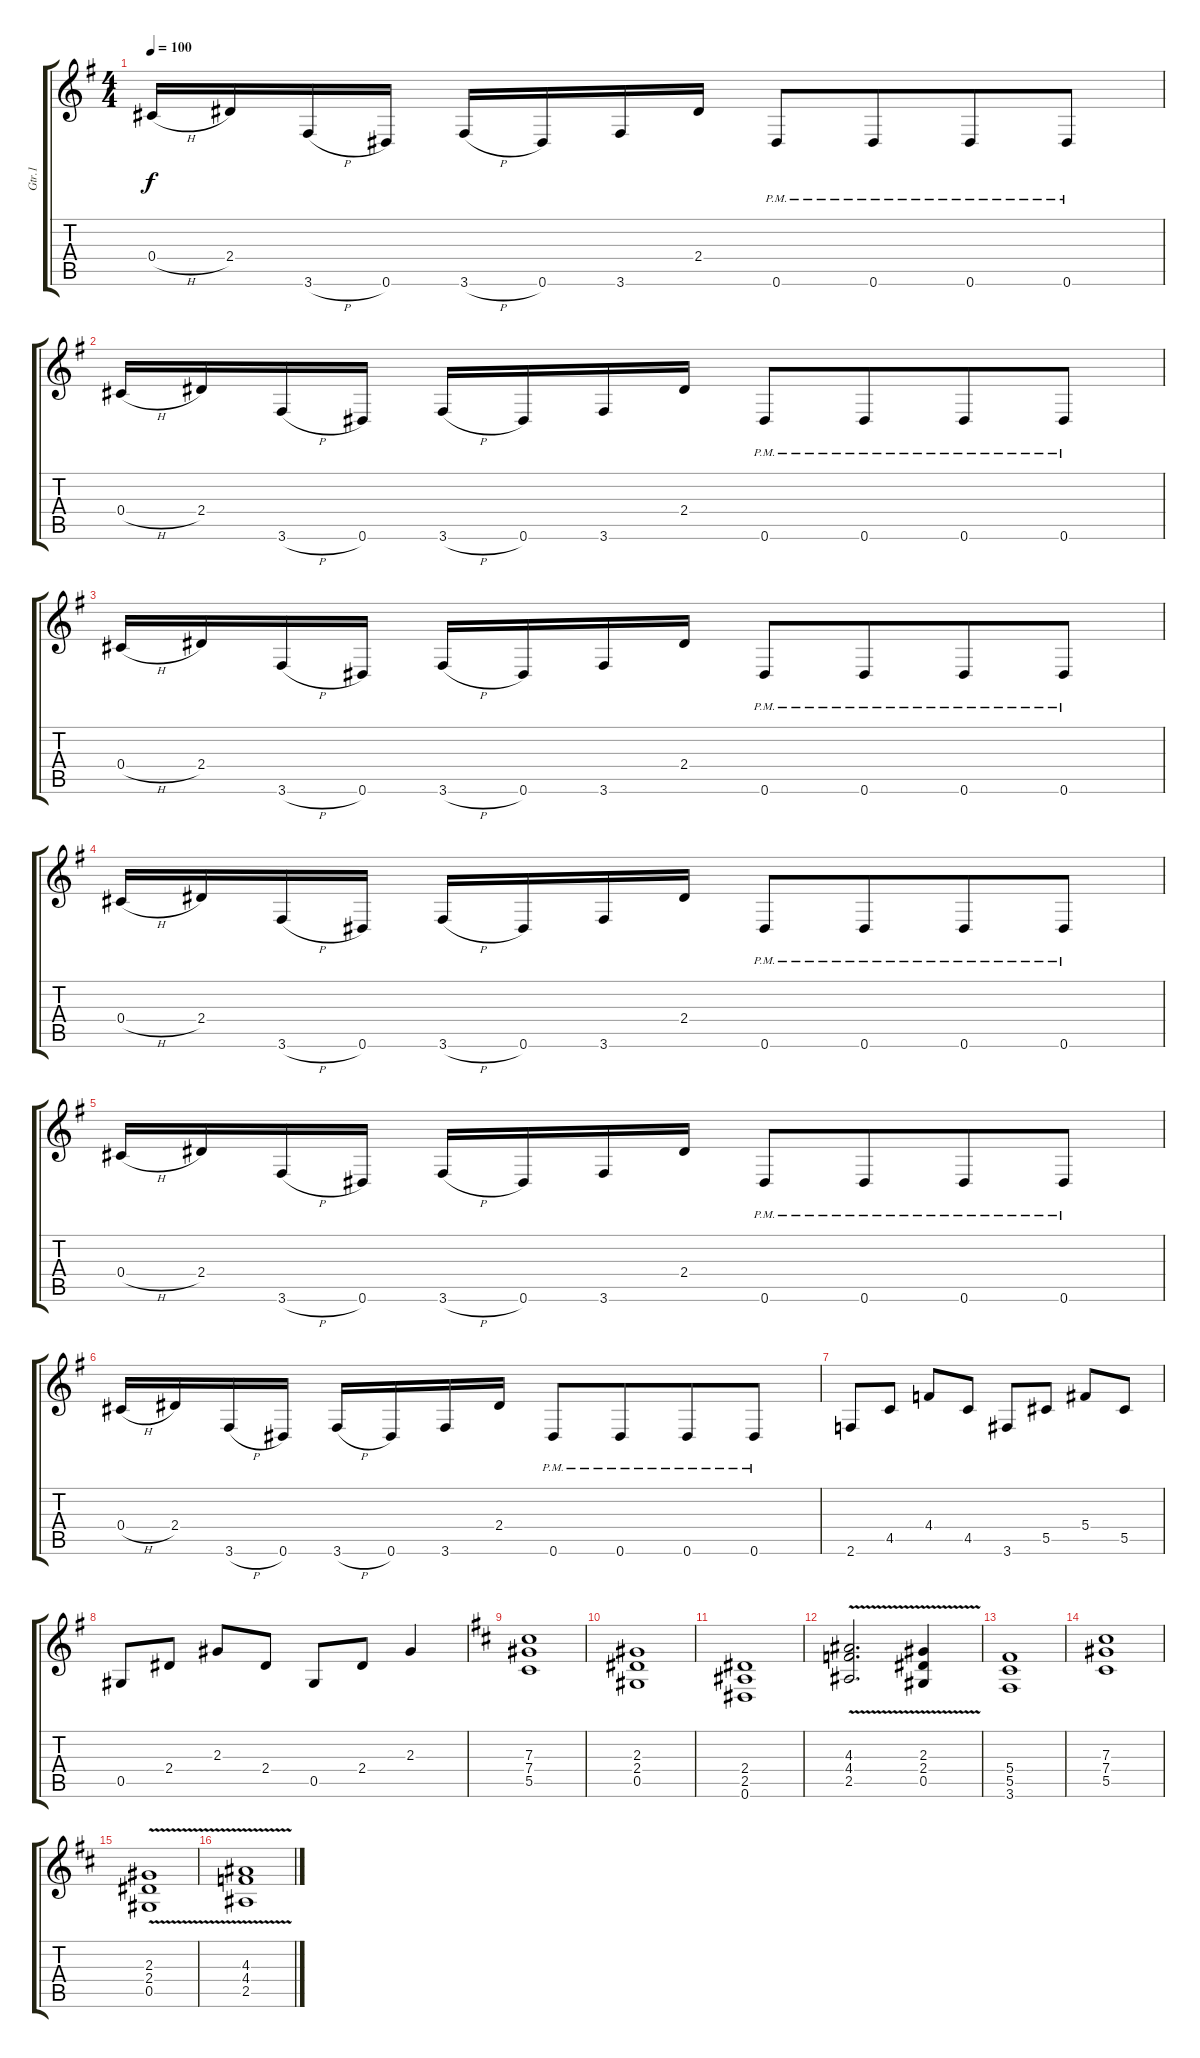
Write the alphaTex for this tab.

\track ("Gtr.1" "Gtr.1") {instrument overdrivenguitar}
\staff {score tabs}
\tuning (Eb4 Bb3 Gb3 Db3 Ab2 Eb2) {hide}
\ts (4 4)
\tempo 100
\clef g2
\ks g
0.4{h}.16{dy f} 2.4.16 3.6{h}.16 0.6.16 3.6{h}.16 0.6.16 3.6.16 2.4.16 0.6{pm}.8 0.6{pm}.8{beam merge} 0.6{pm}.8 0.6{pm}.8 |
0.4{h}.16 2.4.16 3.6{h}.16 0.6.16 3.6{h}.16 0.6.16 3.6.16 2.4.16 0.6{pm}.8 0.6{pm}.8{beam merge} 0.6{pm}.8 0.6{pm}.8 |
0.4{h}.16 2.4.16 3.6{h}.16 0.6.16 3.6{h}.16 0.6.16 3.6.16 2.4.16 0.6{pm}.8 0.6{pm}.8{beam merge} 0.6{pm}.8 0.6{pm}.8 |
0.4{h}.16 2.4.16 3.6{h}.16 0.6.16 3.6{h}.16 0.6.16 3.6.16 2.4.16 0.6{pm}.8 0.6{pm}.8{beam merge} 0.6{pm}.8 0.6{pm}.8 |
0.4{h}.16 2.4.16 3.6{h}.16 0.6.16 3.6{h}.16 0.6.16 3.6.16 2.4.16 0.6{pm}.8 0.6{pm}.8{beam merge} 0.6{pm}.8 0.6{pm}.8 |
0.4{h}.16 2.4.16 3.6{h}.16 0.6.16 3.6{h}.16 0.6.16 3.6.16 2.4.16 0.6{pm}.8 0.6{pm}.8{beam merge} 0.6{pm}.8 0.6{pm}.8 |
2.6.8 4.5.8 4.4.8 4.5.8 3.6.8 5.5.8 5.4.8 5.5.8 |
0.5.8 2.4.8 2.3.8 2.4.8 0.5.8 2.4.8 2.3.4 |
\ks d
(7.3 7.4 5.5).1 |
(2.3 2.4 0.5).1 |
(2.4 2.5 0.6).1 |
(4.3{v} 4.4{v} 2.5{v}).2{d} (2.3{v} 2.4{v} 0.5{v}).4 |
(5.4 5.5 3.6).1 |
(7.3 7.4 5.5).1 |
(2.3{v} 2.4{v} 0.5{v}).1 |
(4.3{v} 4.4{v} 2.5{v}).1
